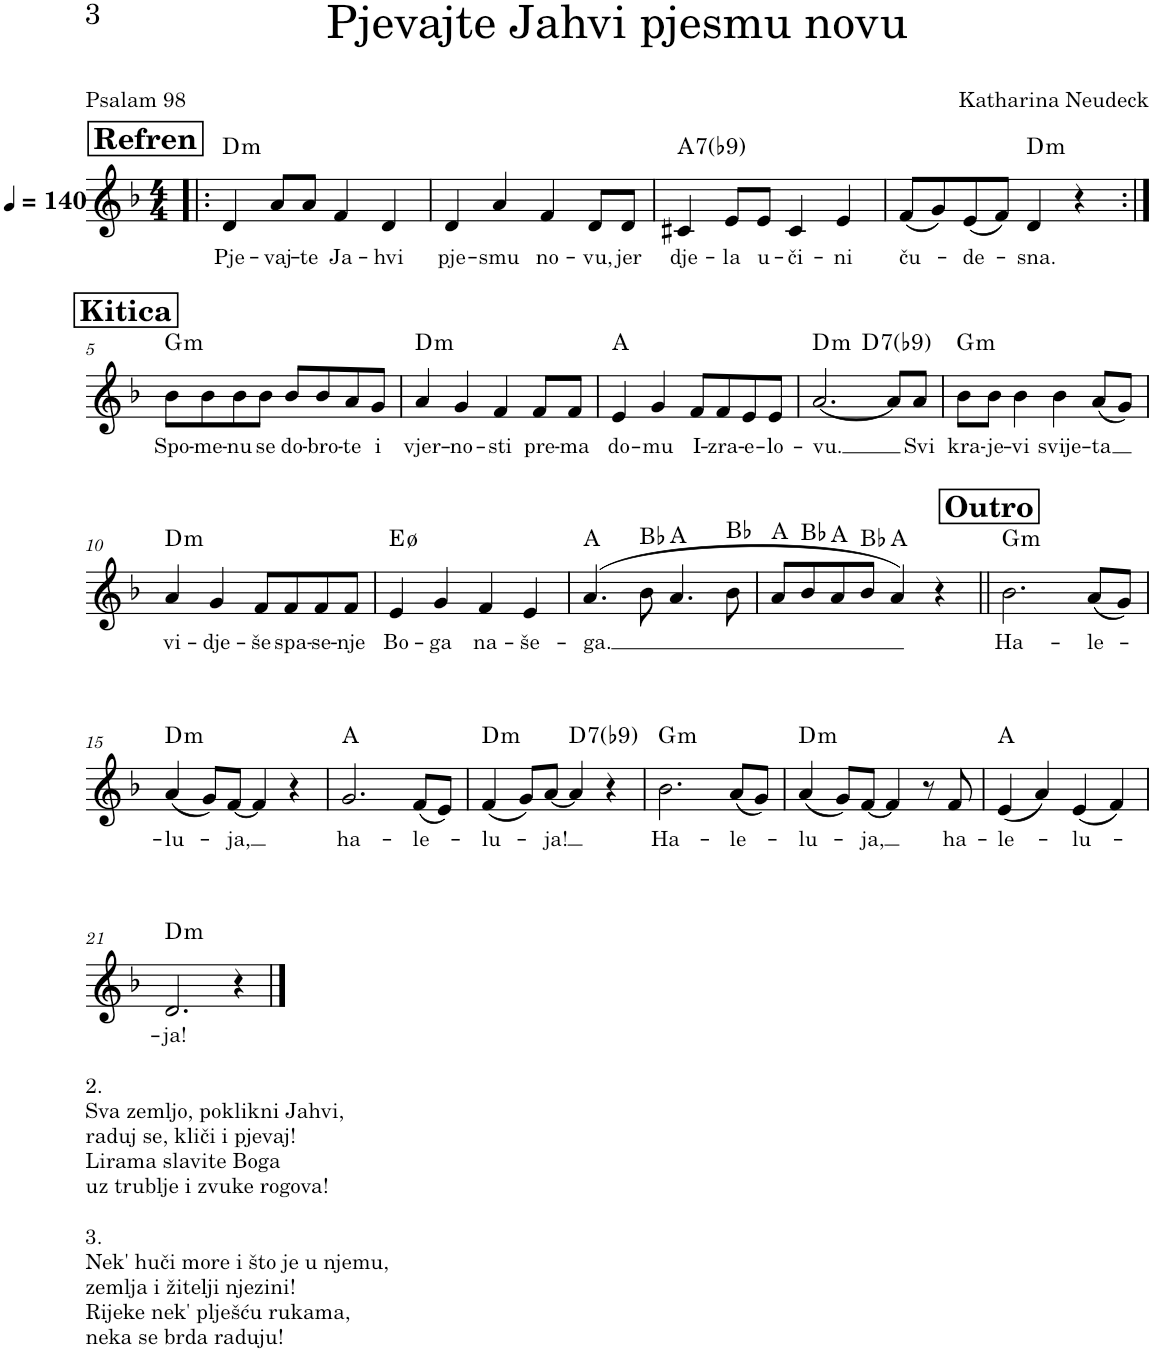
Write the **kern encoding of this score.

**kern	**text	**harte
*part1	*part1	*part1
*staff1	*staff1	*
*I"Piano, melodija	*	*
*I'Pno.	*	*
*clefG2	*	*
*k[b-]	*	*
*M4/4	*	*
*MM140	*	*
!!LO:REH:place=s1:a:B:cj:fs=14:t=Refren
=1!|:	=1!|:	=1!|:
!	!LO:LY:b	!LO:H:kt=m
4d/	Pje-	D:min
!	!LO:LY:b	!
8a/L	-vaj-	.
!	!LO:LY:b	!
8a/J	-te	.
!	!LO:LY:b	!
4f/	Ja-	.
!	!LO:LY:b	!
4d/	-hvi	.
=2	=2	=2
!	!LO:LY:b	!LO:H:kt=N.C.
4d/	pje-	N
!	!LO:LY:b	!
4a/	-smu	.
!	!LO:LY:b	!
4f/	no-	.
!	!LO:LY:b	!
8d/L	-vu,	.
!	!LO:LY:b	!
8d/J	jer	.
=3	=3	=3
!	!LO:LY:b	!LO:H:kt=7
4c#X/	dje-	A:7(b9)
!	!LO:LY:b	!
8e/L	-la	.
!	!LO:LY:b	!
8e/J	u-	.
!	!LO:LY:b	!
4c#/	-či-	.
!	!LO:LY:b	!
4e/	-ni	.
=4	=4	=4
!	!LO:LY:b	!LO:H:kt=N.C.
(8f/L	ču-	N
8g/)	.	.
!	!LO:LY:b	!
(8e/	-de-	.
8f/J)	.	.
!	!LO:LY:b	!LO:H:kt=m
4d/	-sna.	D:min
4r	.	.
!!LO:LB:g=z
!!LO:REH:place=s1:a:B:cj:fs=14:t=Kitica
=5:|!	=5:|!	=5:|!
!	!LO:LY:b	!LO:H:kt=m
8b-\L	Spo-	G:min
!	!LO:LY:b	!
8b-\	-me-	.
!	!LO:LY:b	!
8b-\	-nu	.
!	!LO:LY:b	!
8b-\J	se	.
!	!LO:LY:b	!
8b-/L	do-	.
!	!LO:LY:b	!
8b-/	-bro-	.
!	!LO:LY:b	!
8a/	-te	.
!	!LO:LY:b	!
8g/J	i	.
=6	=6	=6
!	!LO:LY:b	!LO:H:kt=m
4a/	vjer-	D:min
!	!LO:LY:b	!
4g/	-no-	.
!	!LO:LY:b	!
4f/	-sti	.
!	!LO:LY:b	!
8f/L	pre-	.
!	!LO:LY:b	!
8f/J	-ma	.
=7	=7	=7
!	!LO:LY:b	!
4e/	do-	A:maj
!	!LO:LY:b	!
4g/	-mu	.
!	!LO:LY:b	!
8f/L	I-	.
!	!LO:LY:b	!
8f/	-zra-	.
!	!LO:LY:b	!
8e/	-e-	.
!	!LO:LY:b	!
8e/J	-lo-	.
=8	=8	=8
!	!LO:LY:b	!LO:H:kt=m
*^	*	*
[2.a/	2ryy	-vu.	D:min
!	!	!	!LO:H:kt=7
.	2ryy	.	D:7(b9)
8a/L]	.	.	.
!	!	!LO:LY:b	!
8a/J	.	Svi	.
=9	=9	=9	=9
!	!	!LO:LY:b	!LO:H:kt=m
*v	*v	*	*
8b-\L	kra-	G:min
!	!LO:LY:b	!
8b-\J	-je-	.
!	!LO:LY:b	!
4b-\	-vi	.
!	!LO:LY:b	!
4b-\	svije-	.
!	!LO:LY:b	!
(8a/L	-ta	.
8g/J)	.	.
!!LO:LB:g=z
=10	=10	=10
!	!LO:LY:b	!LO:H:kt=m
4a/	vi-	D:min
!	!LO:LY:b	!
4g/	-dje-	.
!	!LO:LY:b	!
8f/L	-še	.
!	!LO:LY:b	!
8f/	spa-	.
!	!LO:LY:b	!
8f/	-se-	.
!	!LO:LY:b	!
8f/J	-nje	.
=11	=11	=11
!	!LO:LY:b	!
4e/	Bo-	E:hdim7
!	!LO:LY:b	!
4g/	-ga	.
!	!LO:LY:b	!
4f/	na-	.
!	!LO:LY:b	!
4e/	-še-	.
=12	=12	=12
!	!LO:LY:b	!
(4.a/	-ga.	A:maj
8b-\	.	Bb:maj
4.a/	.	A:maj
8b-\	.	Bb:maj
=13	=13	=13
8a/L	.	A:maj
8b-/	.	Bb:maj
8a/	.	A:maj
8b-/J	.	Bb:maj
4a/)	.	A:maj
4r	.	.
!!LO:REH:place=s1:a:B:cj:fs=14:t=Outro
=14||	=14||	=14||
!	!LO:LY:b	!LO:H:kt=m
2.b-\	Ha-	G:min
!	!LO:LY:b	!
(8a/L	-le-	.
8g/J)	.	.
!!LO:LB:g=z
=15	=15	=15
!	!LO:LY:b	!LO:H:kt=m
(4a/	-lu-	D:min
8g/L)	.	.
!	!LO:LY:b	!
[8f/J	-ja,	.
4f/]	.	.
4r	.	.
=16	=16	=16
!	!LO:LY:b	!
2.g/	ha-	A:maj
!	!LO:LY:b	!
(8f/L	-le-	.
8e/J)	.	.
=17	=17	=17
!	!LO:LY:b	!LO:H:kt=m
(4f/	-lu-	D:min
8g/L)	.	.
!	!LO:LY:b	!
[8a/J	-ja!	.
!	!	!LO:H:kt=7
4a/]	.	D:7(b9)
4r	.	.
=18	=18	=18
!	!LO:LY:b	!LO:H:kt=m
2.b-\	Ha-	G:min
!	!LO:LY:b	!
(8a/L	-le-	.
8g/J)	.	.
=19	=19	=19
!	!LO:LY:b	!LO:H:kt=m
(4a/	-lu-	D:min
8g/L)	.	.
!	!LO:LY:b	!
[8f/J	-ja,	.
4f/]	.	.
8r	.	.
!	!LO:LY:b	!
8f/	ha-	.
=20	=20	=20
!	!LO:LY:b	!
(4e/	-le-	A:maj
4a/)	.	.
!	!LO:LY:b	!
(4e/	-lu-	.
4f/)	.	.
!!LO:LB:g=z
=21	=21	=21
!LO:TX:b:t=2.	!	!
!LO:TX:b:t=Sva zemljo, poklikni Jahvi,	!	!
!LO:TX:b:t=raduj se, kliči i pjevaj!	!	!
!LO:TX:b:t=Lirama slavite Boga	!	!
!LO:TX:b:t=uz trublje i zvuke rogova!	!	!
!LO:TX:b:t=3.	!	!
!LO:TX:b:t=Nek' huči more i što je u njemu,	!	!
!LO:TX:b:t=zemlja i žitelji njezini!	!	!
!LO:TX:b:t=Rijeke nek' plješću rukama,	!	!
!LO:TX:b:t=neka se brda raduju!	!	!
!	!LO:LY:b	!LO:H:kt=m
2.d/	-ja!	D:min
4r	.	.
==	==	==
*-	*-	*-
